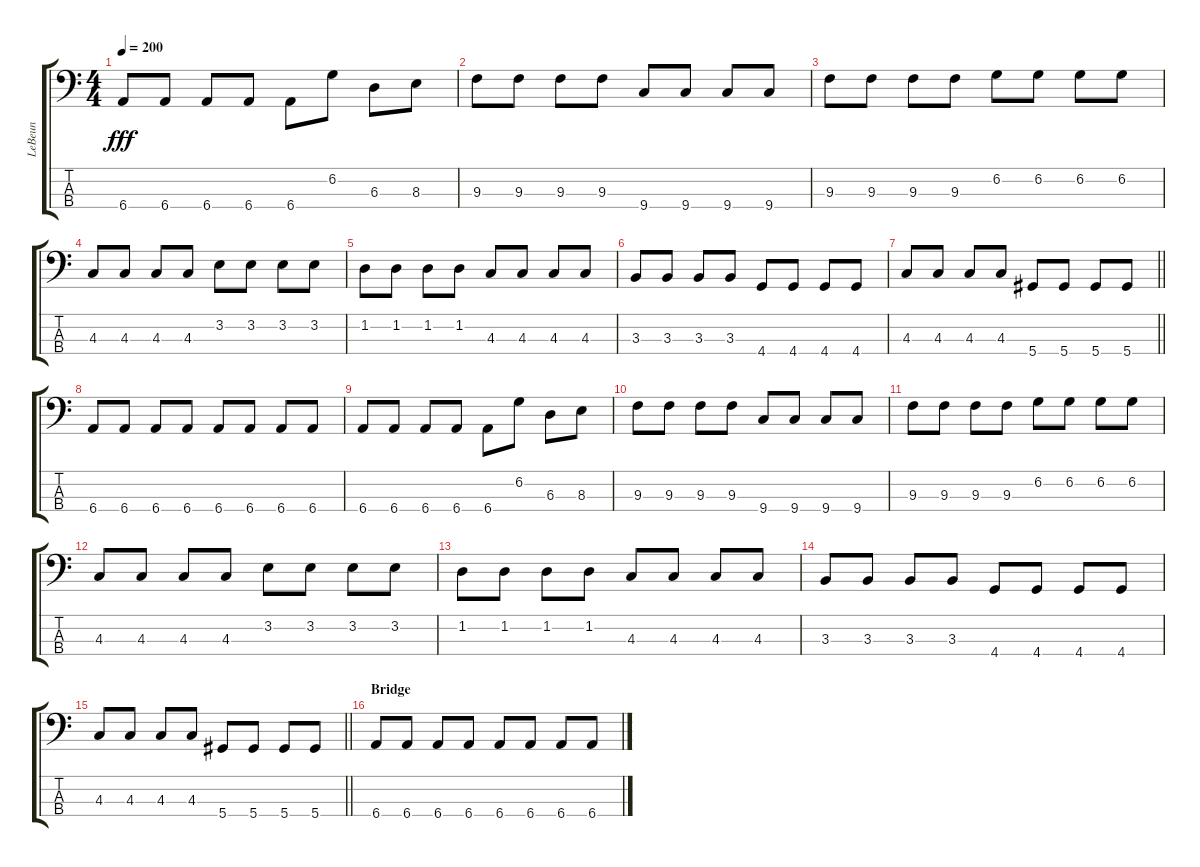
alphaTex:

\track ("LeBeun" "LeBeun") {instrument electricbassfinger}
\staff {score tabs}
\tuning (Gb2 Db2 Ab1 Eb1) {hide}
\ts (4 4)
\tempo 200
\clef f4
\ks c
6.4.8{dy fff} 6.4.8 6.4.8 6.4.8 6.4.8 6.2.8 6.3.8 8.3.8 |
9.3.8 9.3.8 9.3.8 9.3.8 9.4.8 9.4.8 9.4.8 9.4.8 |
9.3.8 9.3.8 9.3.8 9.3.8 6.2.8 6.2.8 6.2.8 6.2.8 |
4.3.8 4.3.8 4.3.8 4.3.8 3.2.8 3.2.8 3.2.8 3.2.8 |
1.2.8 1.2.8 1.2.8 1.2.8 4.3.8 4.3.8 4.3.8 4.3.8 |
3.3.8 3.3.8 3.3.8 3.3.8 4.4.8 4.4.8 4.4.8 4.4.8 |
\barLineRight lightlight
4.3.8 4.3.8 4.3.8 4.3.8 5.4.8 5.4.8 5.4.8 5.4.8 |
6.4.8 6.4.8 6.4.8 6.4.8 6.4.8 6.4.8 6.4.8 6.4.8 |
6.4.8 6.4.8 6.4.8 6.4.8 6.4.8 6.2.8 6.3.8 8.3.8 |
9.3.8 9.3.8 9.3.8 9.3.8 9.4.8 9.4.8 9.4.8 9.4.8 |
9.3.8 9.3.8 9.3.8 9.3.8 6.2.8 6.2.8 6.2.8 6.2.8 |
4.3.8 4.3.8 4.3.8 4.3.8 3.2.8 3.2.8 3.2.8 3.2.8 |
1.2.8 1.2.8 1.2.8 1.2.8 4.3.8 4.3.8 4.3.8 4.3.8 |
3.3.8 3.3.8 3.3.8 3.3.8 4.4.8 4.4.8 4.4.8 4.4.8 |
\barLineRight lightlight
4.3.8 4.3.8 4.3.8 4.3.8 5.4.8 5.4.8 5.4.8 5.4.8 |
\section ("" "Bridge")
6.4.8 6.4.8 6.4.8 6.4.8 6.4.8 6.4.8 6.4.8 6.4.8
